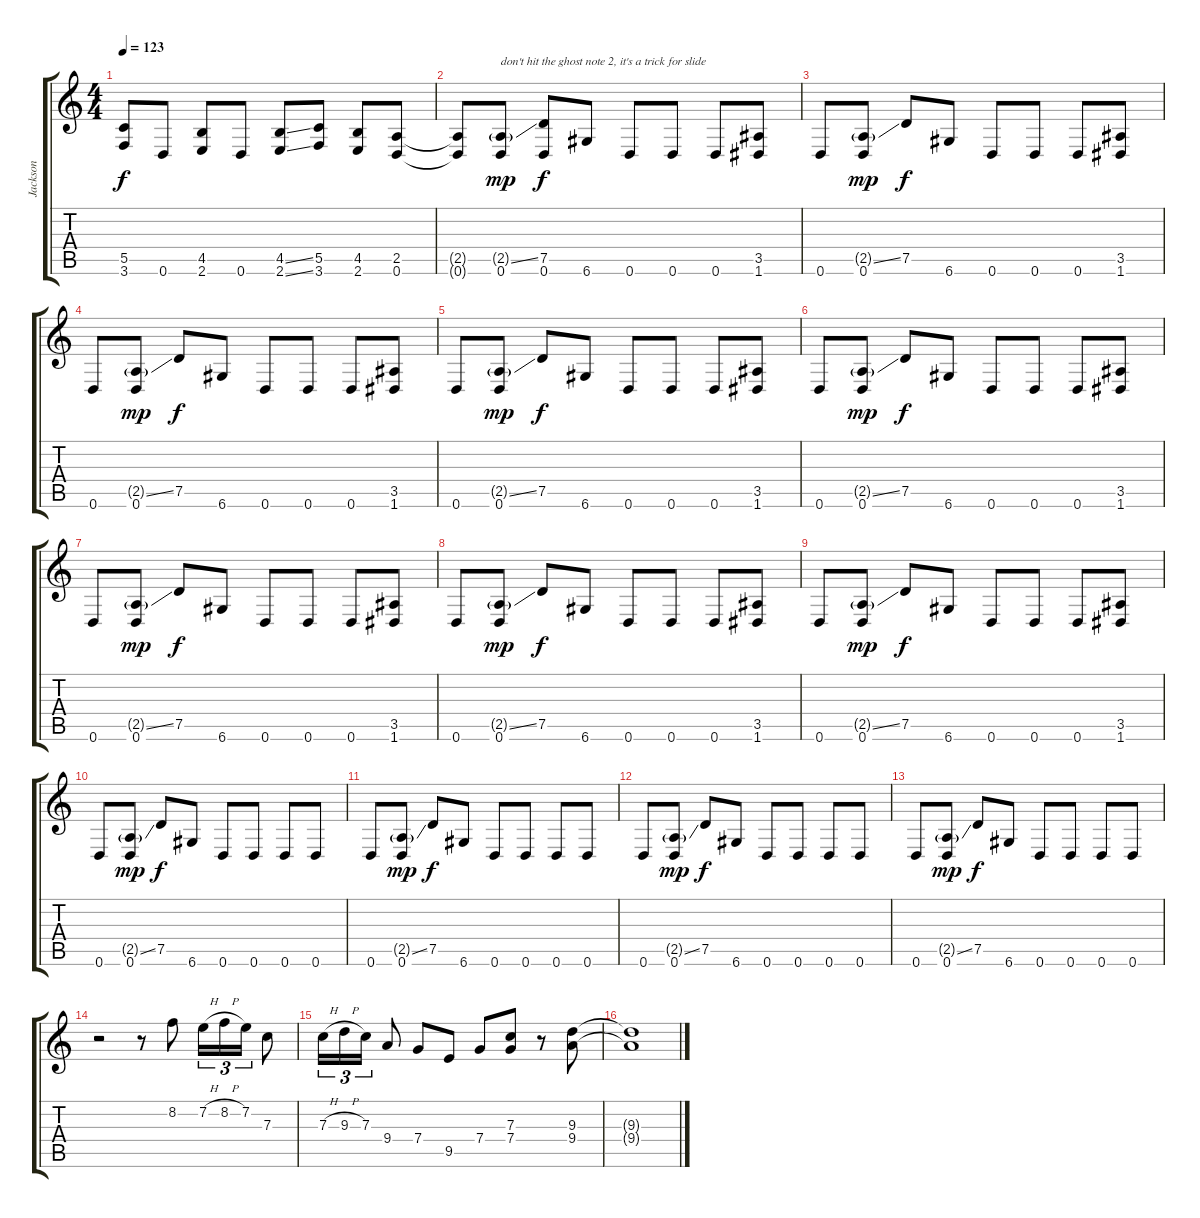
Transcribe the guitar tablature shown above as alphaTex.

\track ("Jackson" "Jackson") {instrument overdrivenguitar}
\staff {score tabs}
\tuning (D4 A3 F3 C3 G2 D2) {hide}
\ts (4 4)
\tempo 123
\clef g2
\ks c
(5.5{t} 3.6{t}).8{dy f} 0.6.8 (4.5 2.6).8 0.6.8 (4.5{ss} 2.6{ss}).8 (5.5 3.6).8 (4.5 2.6).8 (2.5 0.6).8 |
(2.5{t} 0.6{t}).8 (2.5{ss g} 0.6).8{txt "don't hit the ghost note 2, it's a trick for slide" dy mp} (7.5 0.6).8{dy f} 6.6.8 0.6.8 0.6.8 0.6.8 (3.5 1.6).8 |
0.6.8 (2.5{ss g} 0.6).8{dy mp} 7.5.8{dy f} 6.6.8 0.6.8 0.6.8 0.6.8 (3.5 1.6).8 |
0.6.8 (2.5{ss g} 0.6).8{dy mp} 7.5.8{dy f} 6.6.8 0.6.8 0.6.8 0.6.8 (3.5 1.6).8 |
0.6.8 (2.5{ss g} 0.6).8{dy mp} 7.5.8{dy f} 6.6.8 0.6.8 0.6.8 0.6.8 (3.5 1.6).8 |
0.6.8 (2.5{ss g} 0.6).8{dy mp} 7.5.8{dy f} 6.6.8 0.6.8 0.6.8 0.6.8 (3.5 1.6).8 |
0.6.8 (2.5{ss g} 0.6).8{dy mp} 7.5.8{dy f} 6.6.8 0.6.8 0.6.8 0.6.8 (3.5 1.6).8 |
0.6.8 (2.5{ss g} 0.6).8{dy mp} 7.5.8{dy f} 6.6.8 0.6.8 0.6.8 0.6.8 (3.5 1.6).8 |
0.6.8 (2.5{ss g} 0.6).8{dy mp} 7.5.8{dy f} 6.6.8 0.6.8 0.6.8 0.6.8 (3.5 1.6).8 |
0.6.8 (2.5{ss g} 0.6).8{dy mp} 7.5.8{dy f} 6.6.8 0.6.8 0.6.8 0.6.8 0.6.8 |
0.6.8 (2.5{ss g} 0.6).8{dy mp} 7.5.8{dy f} 6.6.8 0.6.8 0.6.8 0.6.8 0.6.8 |
0.6.8 (2.5{ss g} 0.6).8{dy mp} 7.5.8{dy f} 6.6.8 0.6.8 0.6.8 0.6.8 0.6.8 |
0.6.8 (2.5{ss g} 0.6).8{dy mp} 7.5.8{dy f} 6.6.8 0.6.8 0.6.8 0.6.8 0.6.8 |
r.2 r.8 8.2.8 7.2{h}.16{tu (3 2)} 8.2{h}.16{tu (3 2)} 7.2.16{tu (3 2)} 7.3.8 |
7.3{h}.16{tu (3 2)} 9.3{h}.16{tu (3 2)} 7.3.16{tu (3 2)} 9.4.8 7.4.8 9.5.8 7.4.8 (7.3 7.4).8 r.8 (9.3 9.4).8 |
(9.3{t} 9.4{t}).1
